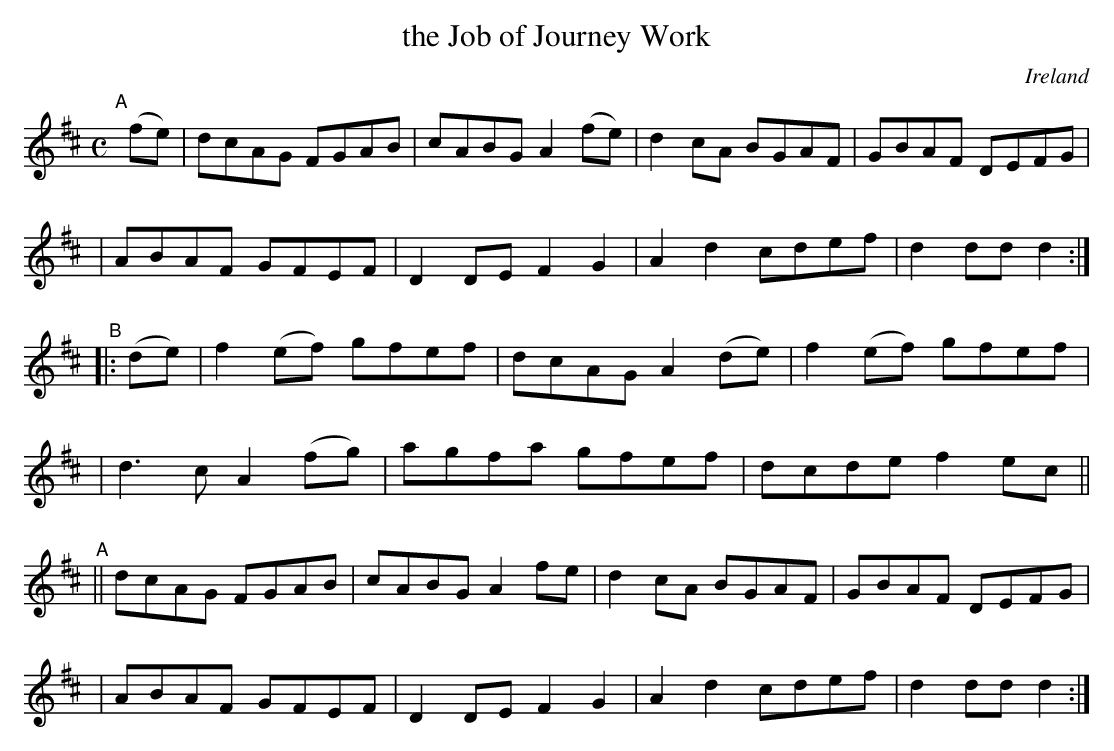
X:1
T: the Job of Journey Work
O: Ireland
M: C
L: 1/8
K: D
"^A"[|] (fe) \
| dcAG FGAB | cABG A2(fe) | d2cA BGAF | GBAF DEFG |
| ABAF GFEF | D2DE F2G2 | A2d2 cdef | d2ddd2 :|
"^B"|: (de) \
| f2(ef) gfef  | dcAG A2(de) | f2(ef) gfef |
|  d3c A2(fg) | agfa gfef   | dcde f2 ec ||
"^A"\
|| dcAG FGAB | cABG A2fe | d2cA BGAF | GBAF DEFG |
|  ABAF GFEF | D2DE F2G2 | A2d2 cdef | d2dd d2 :|
